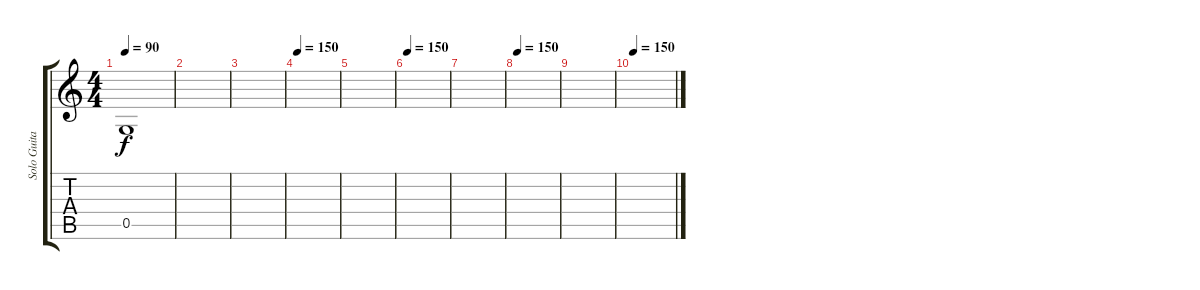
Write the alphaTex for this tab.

\track ("Solo Guitar" "Solo Guita") {instrument overdrivenguitar}
\staff {score tabs}
\tuning (D4 A3 F3 C3 G2 C2) {hide}
\ts (4 4)
\tempo 90
\clef g2
\ks c
0.5{t}.1{dy f} |
|
|
\tempo 150
|
|
\tempo 150
|
|
\tempo 150
|
|
\tempo 150
